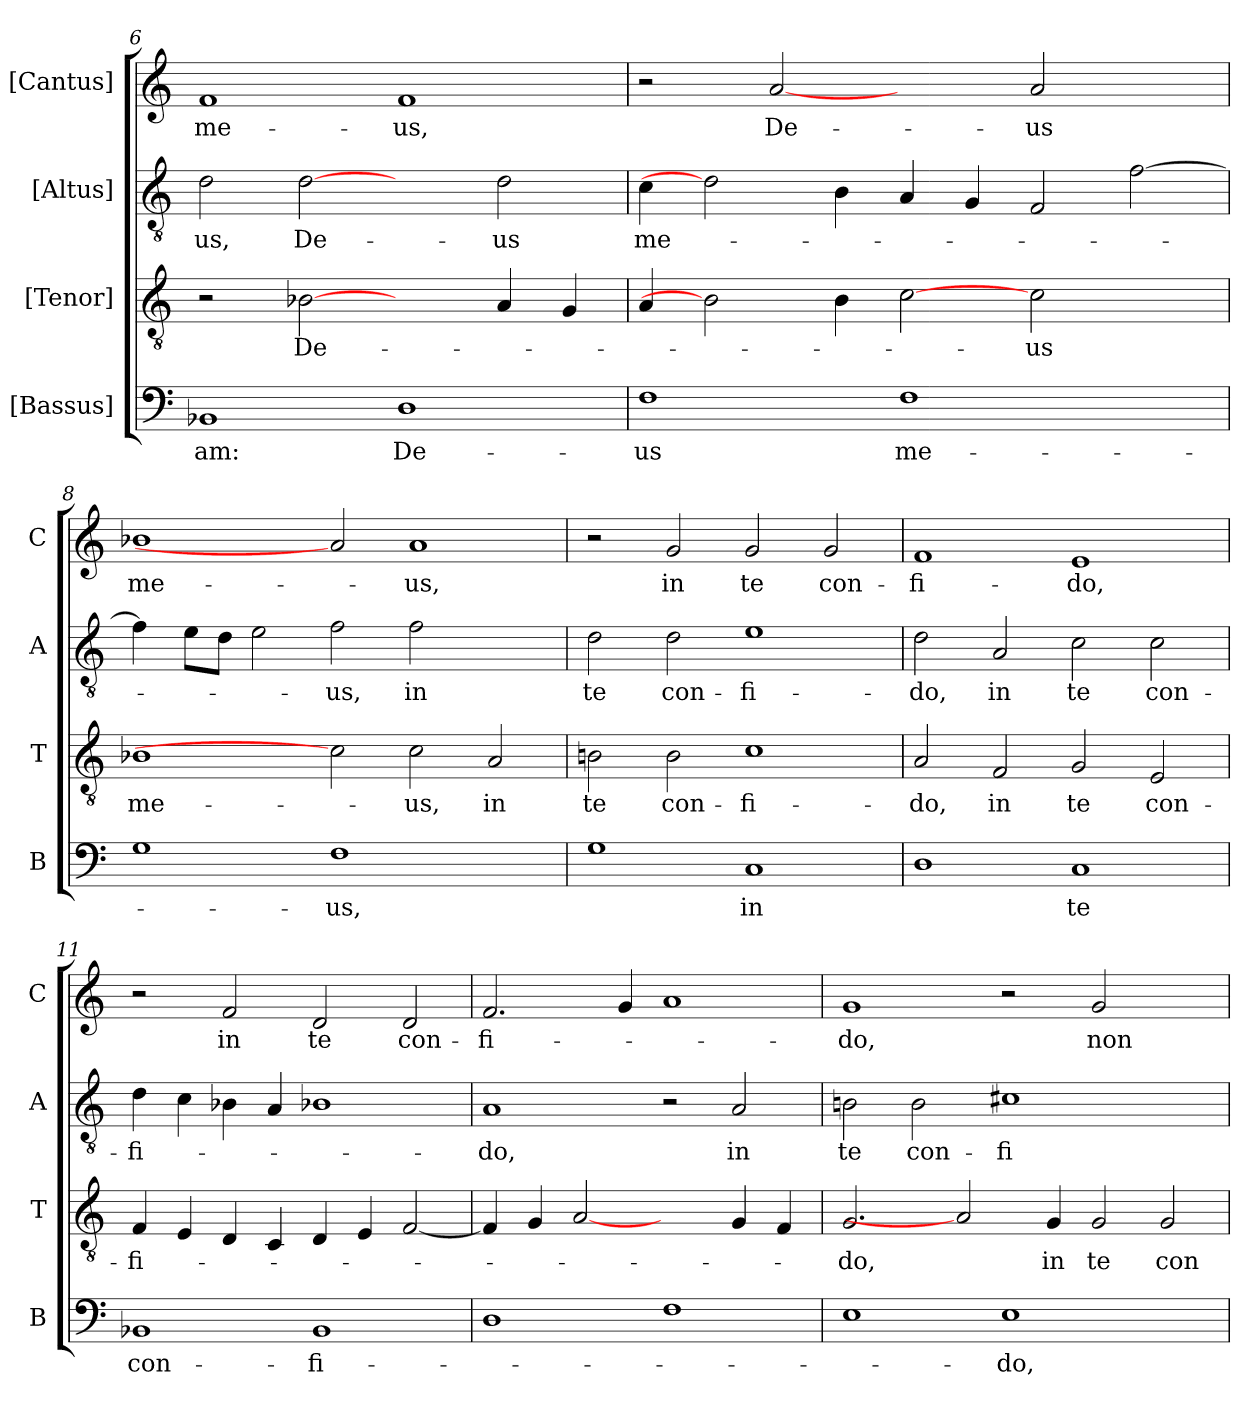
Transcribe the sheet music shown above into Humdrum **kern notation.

**kern	**text	**kern	**text	**kern	**text	**kern	**text
*part4	*part4	*part3	*part3	*part2	*part2	*part1	*part1
*staff4	*staff4	*staff3	*staff3	*staff2	*staff2	*staff1	*staff1
*I"[Bassus]	*	*I"[Tenor]	*	*I"[Altus]	*	*I"[Cantus]	*
*I'B	*	*I'T	*	*I'A	*	*I'C	*
*clefF4	*	*clefGv2	*	*clefGv2	*	*clefG2	*
*k[]	*	*k[]	*	*k[]	*	*k[]	*
*C:	*	*C:	*	*C:	*	*C:	*
=6	=6	=6	=6	=6	=6	=6	=6
!	!LO:LY:b	!	!	!	!LO:LY:b	!	!LO:LY:b
1BB-X	-am:	2r	.	2d\	-us,	1f	me-
!	!	!	!LO:LY:b	!	!LO:LY:b	!	!
.	.	[2B-X	De-	[2d	De-	.	.
!	!LO:LY:b	!	!	!	!	!	!LO:LY:b
1D	De-	2ryy	.	2ryy	.	1f	-us,
!	!	!	!	!	!LO:LY:b	!	!
.	.	4A/	.	2d\	-us	.	.
.	.	4G/	.	.	.	.	.
!!LO:PB:g=z
=7	=7	=7	=7	=7	=7	=7	=7
!	!LO:LY:b	!	!	!	!LO:LY:b	!	!
1F	-us	4A/	.	4c\	me-	2r	.
.	.	2B-]	.	2d]	.	.	.
!	!	!	!	!	!	!	!LO:LY:b
.	.	.	.	.	.	[2a	De-
.	.	4B\	.	4B\	.	.	.
!	!LO:LY:b	!	!	!	!	!	!
1F	me-	[2c	.	4A/	.	2ryy	.
.	.	.	.	4G/	.	.	.
!	!	!	!LO:LY:b	!	!	!	!LO:LY:b
.	.	2c\	-us	2F/	.	2a/	-us
2ryy	.	2ryy	.	[2f\	.	2ryy	.
=8	=8	=8	=8	=8	=8	=8	=8
!	!	!	!LO:LY:b	!	!	!	!LO:LY:b
1G	.	1B-X	me-	4f\]	.	1b-X	me-
.	.	.	.	8e\L	.	.	.
.	.	.	.	8d\J	.	.	.
.	.	.	.	2e\	.	.	.
!	!LO:LY:b	!	!	!	!LO:LY:b	!	!
1F	-us,	2c]	.	2f\	-us,	2a]	.
!	!	!	!LO:LY:b	!	!LO:LY:b	!	!LO:LY:b
.	.	2c\	-us,	2f\	in	1a	-us,
!	!	!	!LO:LY:b	!	!	!	!
2ryy	.	2A/	in	2ryy	.	.	.
=9	=9	=9	=9	=9	=9	=9	=9
!	!	!	!LO:LY:b	!	!LO:LY:b	!	!
1G	.	2Bn\	te	2d\	te	2r	.
!	!	!	!LO:LY:b	!	!LO:LY:b	!	!LO:LY:b
.	.	2B\	con-	2d\	con-	2g/	in
!	!LO:LY:b	!	!LO:LY:b	!	!LO:LY:b	!	!LO:LY:b
1C	in	1c	-fi-	1e	-fi-	2g/	te
!	!	!	!	!	!	!	!LO:LY:b
.	.	.	.	.	.	2g/	con-
=10	=10	=10	=10	=10	=10	=10	=10
!	!	!	!LO:LY:b	!	!LO:LY:b	!	!LO:LY:b
1D	.	2A/	-do,	2d\	-do,	1f	-fi-
!	!	!	!LO:LY:b	!	!LO:LY:b	!	!
.	.	2F/	in	2A/	in	.	.
!	!LO:LY:b	!	!LO:LY:b	!	!LO:LY:b	!	!LO:LY:b
1C	te	2G/	te	2c\	te	1e	-do,
!	!	!	!LO:LY:b	!	!LO:LY:b	!	!
.	.	2E/	con-	2c\	con-	.	.
=11	=11	=11	=11	=11	=11	=11	=11
!	!LO:LY:b	!	!LO:LY:b	!	!LO:LY:b	!	!
1BB-X	con-	4F/	-fi-	4d\	-fi-	2r	.
.	.	4E/	.	4c\	.	.	.
!	!	!	!	!	!	!	!LO:LY:b
.	.	4D/	.	4B-X\	.	2f/	in
.	.	4C/	.	4A/	.	.	.
!	!LO:LY:b	!	!	!	!	!	!LO:LY:b
1BB-	-fi-	4D/	.	1B-X	.	2d/	te
.	.	4E/	.	.	.	.	.
!	!	!	!	!	!	!	!LO:LY:b
.	.	[2F/	.	.	.	2d/	con-
!!LO:LB:g=z
=12	=12	=12	=12	=12	=12	=12	=12
!	!	!	!	!	!LO:LY:b	!	!LO:LY:b
1D	.	4F/]	.	1A	-do,	2.f/	-fi-
.	.	4G/	.	.	.	.	.
.	.	[2A	.	.	.	.	.
.	.	.	.	.	.	4g/	.
1F	.	2ryy	.	2r	.	1a	.
!	!	!	!	!	!LO:LY:b	!	!
.	.	4G/	.	2A/	in	.	.
.	.	4F/	.	.	.	.	.
=13	=13	=13	=13	=13	=13	=13	=13
!	!	!	!LO:LY:b	!	!LO:LY:b	!	!LO:LY:b
1E	.	2.G/	-do,	2Bn\	te	1g	-do,
!	!	!	!	!	!LO:LY:b	!	!
.	.	.	.	2B\	con-	.	.
.	.	2A]	.	.	.	.	.
!	!LO:LY:b	!	!	!	!LO:LY:b	!	!
1E	-do,	.	.	1c#X	-fi-	2r	.
!	!	!	!LO:LY:b	!	!	!	!
.	.	4G/	in	.	.	.	.
!	!	!	!LO:LY:b	!	!	!	!LO:LY:b
.	.	2G/	te	.	.	2g/	non
!	!	!	!LO:LY:b	!	!	!	!
2ryy	.	2G/	con-	2ryy	.	2ryy	.
=	=	=	=	=	=	=	=
*-	*-	*-	*-	*-	*-	*-	*-
